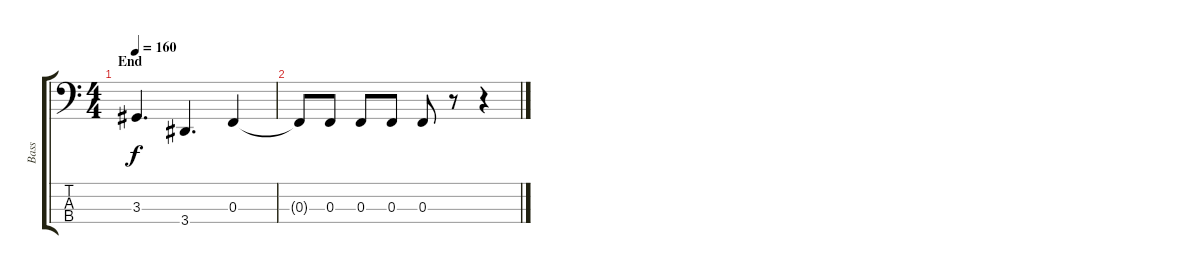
\track ("Bass" "Bass") {instrument electricbassfinger}
\staff {score tabs}
\tuning (Eb2 Bb1 F1 C1) {hide}
\ts (4 4)
\section ("" "End")
\tempo 160
\clef f4
\ks c
3.3.4{d dy f} 3.4.4{d} 0.3.4 |
0.3{t}.8 0.3.8 0.3.8 0.3.8 0.3.8 r.8 r.4
